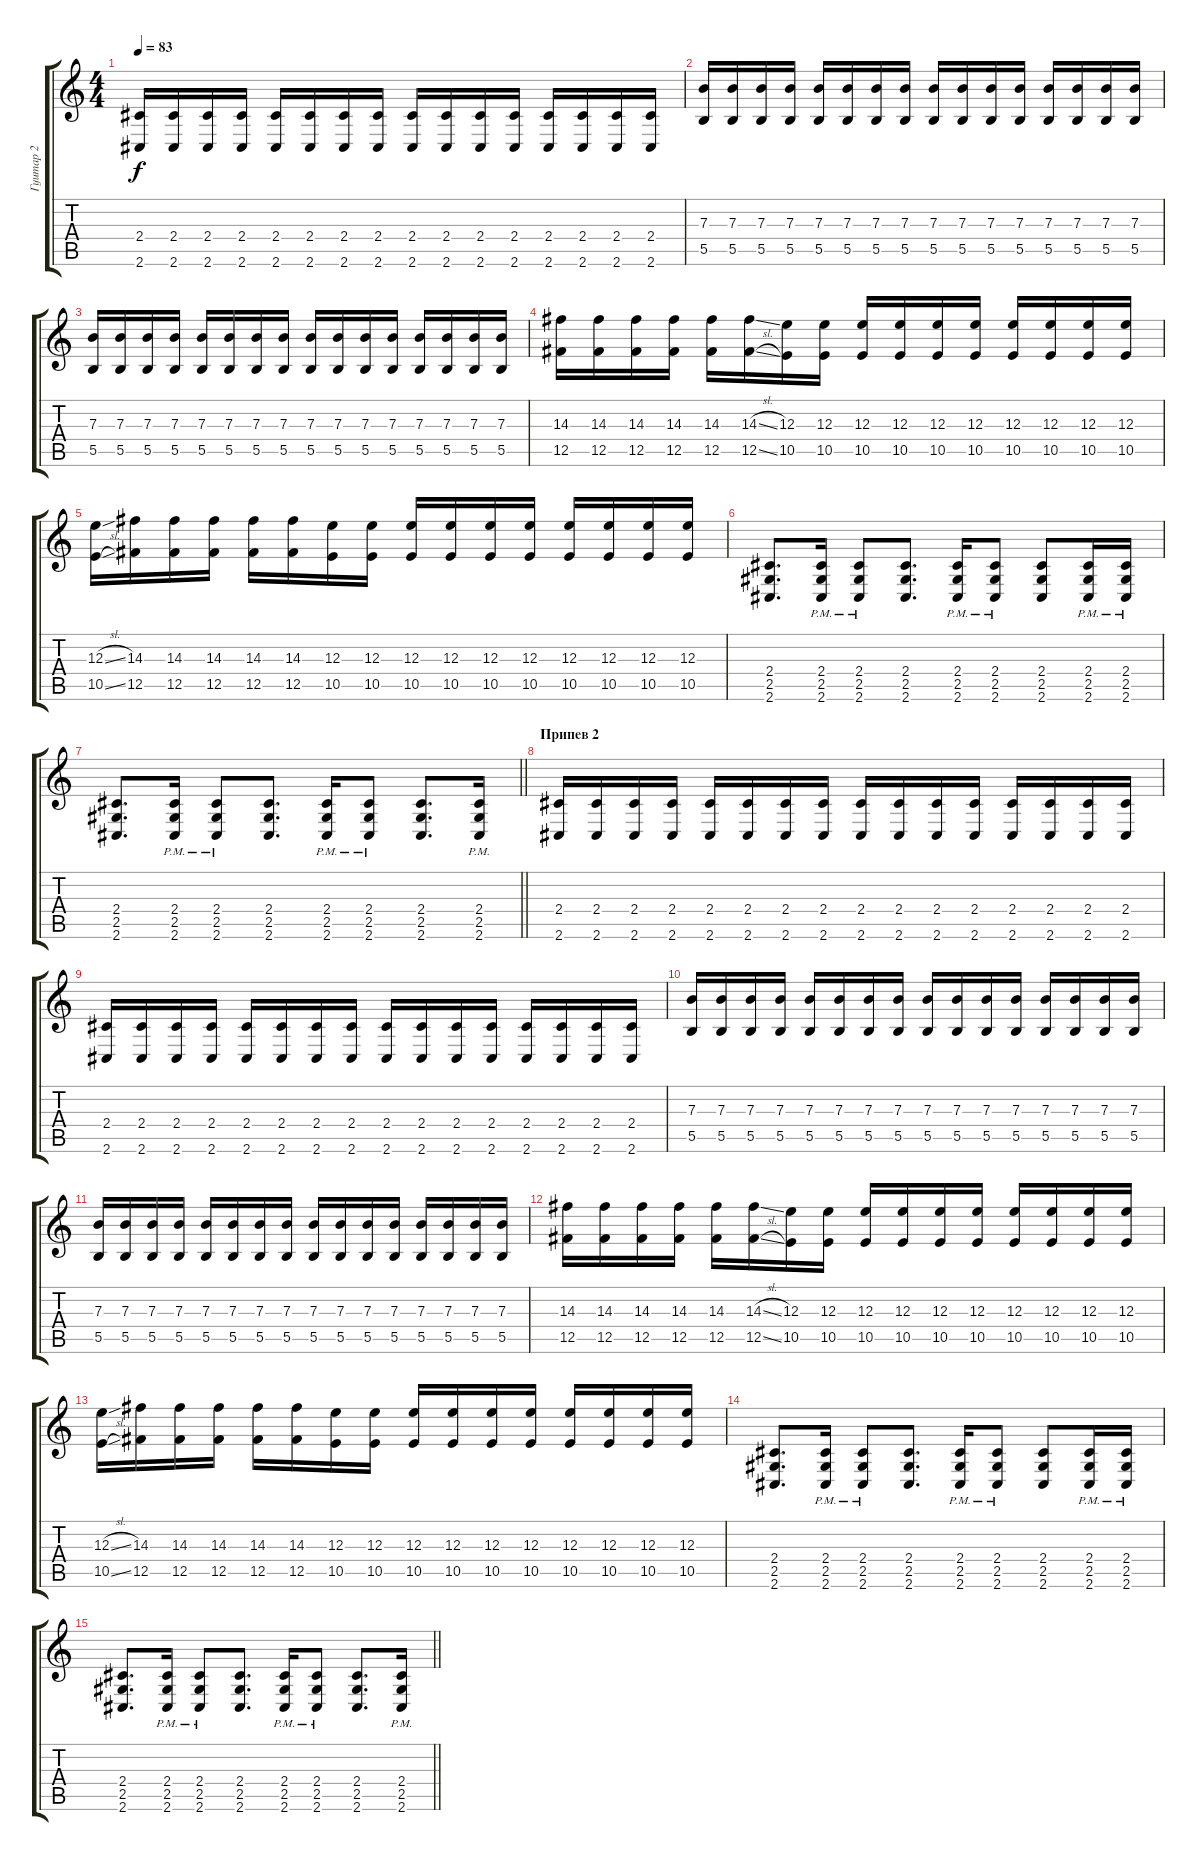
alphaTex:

\track ("Гуитар 2" "Гуитар 2") {instrument electricguitarclean}
\staff {score tabs}
\tuning (Db4 Ab3 E3 B2 Gb2 B1) {hide}
\ts (4 4)
\tempo 83
\clef g2
\ks c
(2.4 2.6).16{dy f} (2.4 2.6).16 (2.4 2.6).16 (2.4 2.6).16 (2.4 2.6).16 (2.4 2.6).16 (2.4 2.6).16 (2.4 2.6).16 (2.4 2.6).16 (2.4 2.6).16 (2.4 2.6).16 (2.4 2.6).16 (2.4 2.6).16 (2.4 2.6).16 (2.4 2.6).16 (2.4 2.6).16 |
(7.3 5.5).16 (7.3 5.5).16 (7.3 5.5).16 (7.3 5.5).16 (7.3 5.5).16 (7.3 5.5).16 (7.3 5.5).16 (7.3 5.5).16 (7.3 5.5).16 (7.3 5.5).16 (7.3 5.5).16 (7.3 5.5).16 (7.3 5.5).16 (7.3 5.5).16 (7.3 5.5).16 (7.3 5.5).16 |
(7.3 5.5).16 (7.3 5.5).16 (7.3 5.5).16 (7.3 5.5).16 (7.3 5.5).16 (7.3 5.5).16 (7.3 5.5).16 (7.3 5.5).16 (7.3 5.5).16 (7.3 5.5).16 (7.3 5.5).16 (7.3 5.5).16 (7.3 5.5).16 (7.3 5.5).16 (7.3 5.5).16 (7.3 5.5).16 |
(14.3 12.5).16 (14.3 12.5).16 (14.3 12.5).16 (14.3 12.5).16 (14.3 12.5).16 (14.3{sl} 12.5{sl}).16 (12.3 10.5).16 (12.3 10.5).16 (12.3 10.5).16 (12.3 10.5).16 (12.3 10.5).16 (12.3 10.5).16 (12.3 10.5).16 (12.3 10.5).16 (12.3 10.5).16 (12.3 10.5).16 |
(12.3{sl} 10.5{sl}).16 (14.3 12.5).16 (14.3 12.5).16 (14.3 12.5).16 (14.3 12.5).16 (14.3 12.5).16 (12.3 10.5).16 (12.3 10.5).16 (12.3 10.5).16 (12.3 10.5).16 (12.3 10.5).16 (12.3 10.5).16 (12.3 10.5).16 (12.3 10.5).16 (12.3 10.5).16 (12.3 10.5).16 |
(2.4 2.5 2.6).8{d} (2.4{pm} 2.5{pm} 2.6{pm}).16 (2.4{pm} 2.5{pm} 2.6{pm}).8 (2.4 2.5 2.6).8{d} (2.4{pm} 2.5{pm} 2.6{pm}).16 (2.4{pm} 2.5{pm} 2.6{pm}).8 (2.4 2.5 2.6).8 (2.4{pm} 2.5{pm} 2.6{pm}).16 (2.4{pm} 2.5{pm} 2.6{pm}).16 |
\barLineRight lightlight
(2.4 2.5 2.6).8{d} (2.4{pm} 2.5{pm} 2.6{pm}).16 (2.4{pm} 2.5{pm} 2.6{pm}).8 (2.4 2.5 2.6).8{d} (2.4{pm} 2.5{pm} 2.6{pm}).16 (2.4{pm} 2.5{pm} 2.6{pm}).8 (2.4 2.5 2.6).8{d} (2.4{pm} 2.5{pm} 2.6{pm}).16 |
\section ("" "Припев 2")
(2.4 2.6).16{volume 14} (2.4 2.6).16 (2.4 2.6).16 (2.4 2.6).16 (2.4 2.6).16 (2.4 2.6).16 (2.4 2.6).16 (2.4 2.6).16 (2.4 2.6).16 (2.4 2.6).16 (2.4 2.6).16 (2.4 2.6).16 (2.4 2.6).16 (2.4 2.6).16 (2.4 2.6).16 (2.4 2.6).16 |
(2.4 2.6).16 (2.4 2.6).16 (2.4 2.6).16 (2.4 2.6).16 (2.4 2.6).16 (2.4 2.6).16 (2.4 2.6).16 (2.4 2.6).16 (2.4 2.6).16 (2.4 2.6).16 (2.4 2.6).16 (2.4 2.6).16 (2.4 2.6).16 (2.4 2.6).16 (2.4 2.6).16 (2.4 2.6).16 |
(7.3 5.5).16 (7.3 5.5).16 (7.3 5.5).16 (7.3 5.5).16 (7.3 5.5).16 (7.3 5.5).16 (7.3 5.5).16 (7.3 5.5).16 (7.3 5.5).16 (7.3 5.5).16 (7.3 5.5).16 (7.3 5.5).16 (7.3 5.5).16 (7.3 5.5).16 (7.3 5.5).16 (7.3 5.5).16 |
(7.3 5.5).16 (7.3 5.5).16 (7.3 5.5).16 (7.3 5.5).16 (7.3 5.5).16 (7.3 5.5).16 (7.3 5.5).16 (7.3 5.5).16 (7.3 5.5).16 (7.3 5.5).16 (7.3 5.5).16 (7.3 5.5).16 (7.3 5.5).16 (7.3 5.5).16 (7.3 5.5).16 (7.3 5.5).16 |
(14.3 12.5).16 (14.3 12.5).16 (14.3 12.5).16 (14.3 12.5).16 (14.3 12.5).16 (14.3{sl} 12.5{sl}).16 (12.3 10.5).16 (12.3 10.5).16 (12.3 10.5).16 (12.3 10.5).16 (12.3 10.5).16 (12.3 10.5).16 (12.3 10.5).16 (12.3 10.5).16 (12.3 10.5).16 (12.3 10.5).16 |
(12.3{sl} 10.5{sl}).16 (14.3 12.5).16 (14.3 12.5).16 (14.3 12.5).16 (14.3 12.5).16 (14.3 12.5).16 (12.3 10.5).16 (12.3 10.5).16 (12.3 10.5).16 (12.3 10.5).16 (12.3 10.5).16 (12.3 10.5).16 (12.3 10.5).16 (12.3 10.5).16 (12.3 10.5).16 (12.3 10.5).16 |
(2.4 2.5 2.6).8{d} (2.4{pm} 2.5{pm} 2.6{pm}).16 (2.4{pm} 2.5{pm} 2.6{pm}).8 (2.4 2.5 2.6).8{d} (2.4{pm} 2.5{pm} 2.6{pm}).16 (2.4{pm} 2.5{pm} 2.6{pm}).8 (2.4 2.5 2.6).8 (2.4{pm} 2.5{pm} 2.6{pm}).16 (2.4{pm} 2.5{pm} 2.6{pm}).16 |
\barLineRight lightlight
(2.4 2.5 2.6).8{d} (2.4{pm} 2.5{pm} 2.6{pm}).16 (2.4{pm} 2.5{pm} 2.6{pm}).8 (2.4 2.5 2.6).8{d} (2.4{pm} 2.5{pm} 2.6{pm}).16 (2.4{pm} 2.5{pm} 2.6{pm}).8 (2.4 2.5 2.6).8{d} (2.4{pm} 2.5{pm} 2.6{pm}).16
